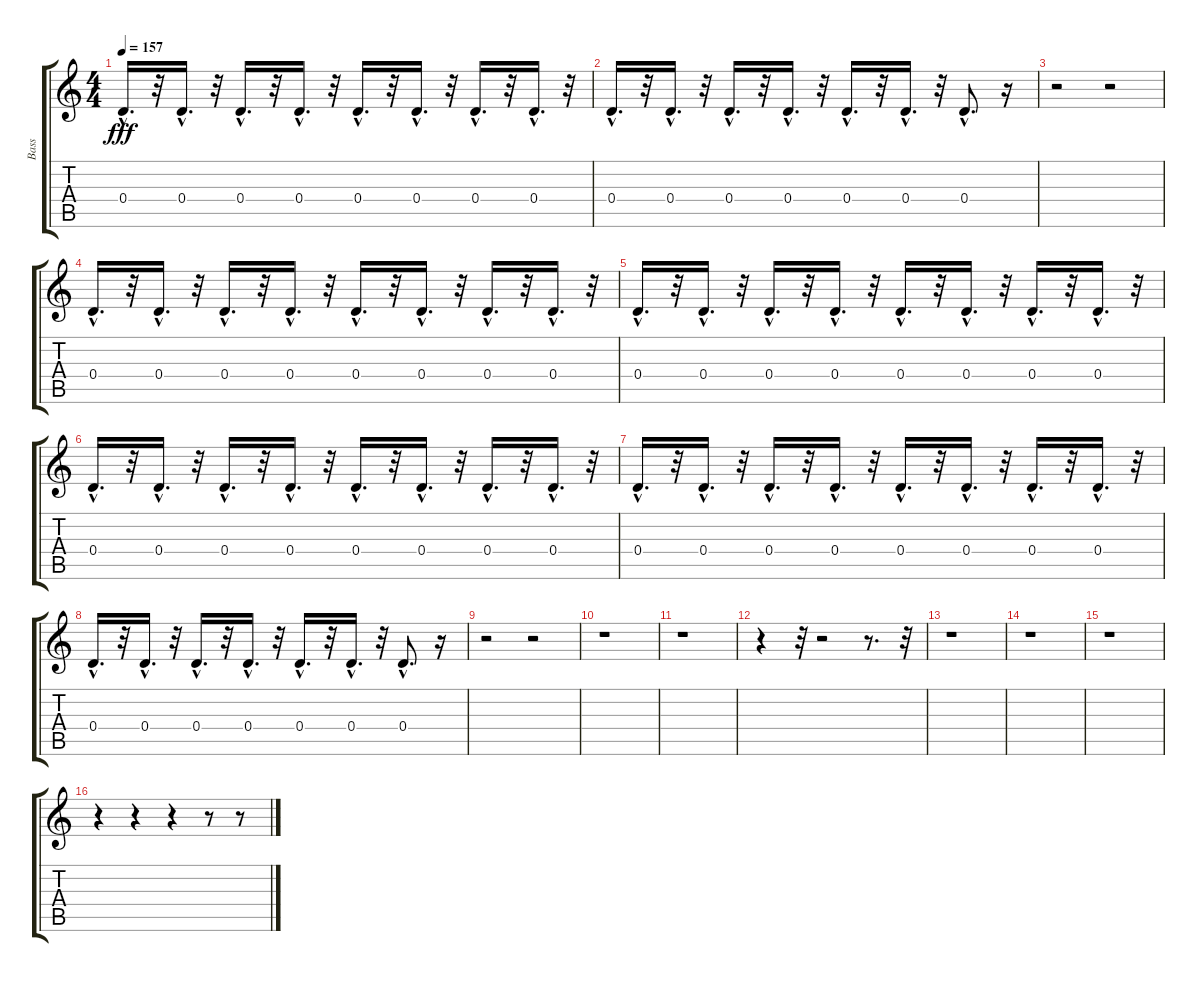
\track ("Bass" "Bass") {instrument fretlessbass}
\staff {score tabs}
\tuning (E4 B3 G3 D3 A2 E2) {hide}
\ts (4 4)
\tempo 157
\clef g2
\ks c
0.4{hac}.16{d dy fff} r.32 0.4{hac}.16{d} r.32 0.4{hac}.16{d} r.32 0.4{hac}.16{d} r.32 0.4{hac}.16{d} r.32 0.4{hac}.16{d} r.32 0.4{hac}.16{d} r.32 0.4{hac}.16{d} r.32 |
0.4{hac}.16{d} r.32 0.4{hac}.16{d} r.32 0.4{hac}.16{d} r.32 0.4{hac}.16{d} r.32 0.4{hac}.16{d} r.32 0.4{hac}.16{d} r.32 0.4{hac}.8{d} r.16 |
r.2 r.2 |
0.4{hac}.16{d} r.32 0.4{hac}.16{d} r.32 0.4{hac}.16{d} r.32 0.4{hac}.16{d} r.32 0.4{hac}.16{d} r.32 0.4{hac}.16{d} r.32 0.4{hac}.16{d} r.32 0.4{hac}.16{d} r.32 |
0.4{hac}.16{d} r.32 0.4{hac}.16{d} r.32 0.4{hac}.16{d} r.32 0.4{hac}.16{d} r.32 0.4{hac}.16{d} r.32 0.4{hac}.16{d} r.32 0.4{hac}.16{d} r.32 0.4{hac}.16{d} r.32 |
0.4{hac}.16{d} r.32 0.4{hac}.16{d} r.32 0.4{hac}.16{d} r.32 0.4{hac}.16{d} r.32 0.4{hac}.16{d} r.32 0.4{hac}.16{d} r.32 0.4{hac}.16{d} r.32 0.4{hac}.16{d} r.32 |
0.4{hac}.16{d} r.32 0.4{hac}.16{d} r.32 0.4{hac}.16{d} r.32 0.4{hac}.16{d} r.32 0.4{hac}.16{d} r.32 0.4{hac}.16{d} r.32 0.4{hac}.16{d} r.32 0.4{hac}.16{d} r.32 |
0.4{hac}.16{d} r.32 0.4{hac}.16{d} r.32 0.4{hac}.16{d} r.32 0.4{hac}.16{d} r.32 0.4{hac}.16{d} r.32 0.4{hac}.16{d} r.32 0.4{hac}.8{d} r.16 |
r.2 r.2 |
r.1 |
r.1 |
r.4 r.32 r.2 r.8{d} r.32 |
r.1 |
r.1 |
r.1 |
r.4 r.4 r.4 r.8 r.8
